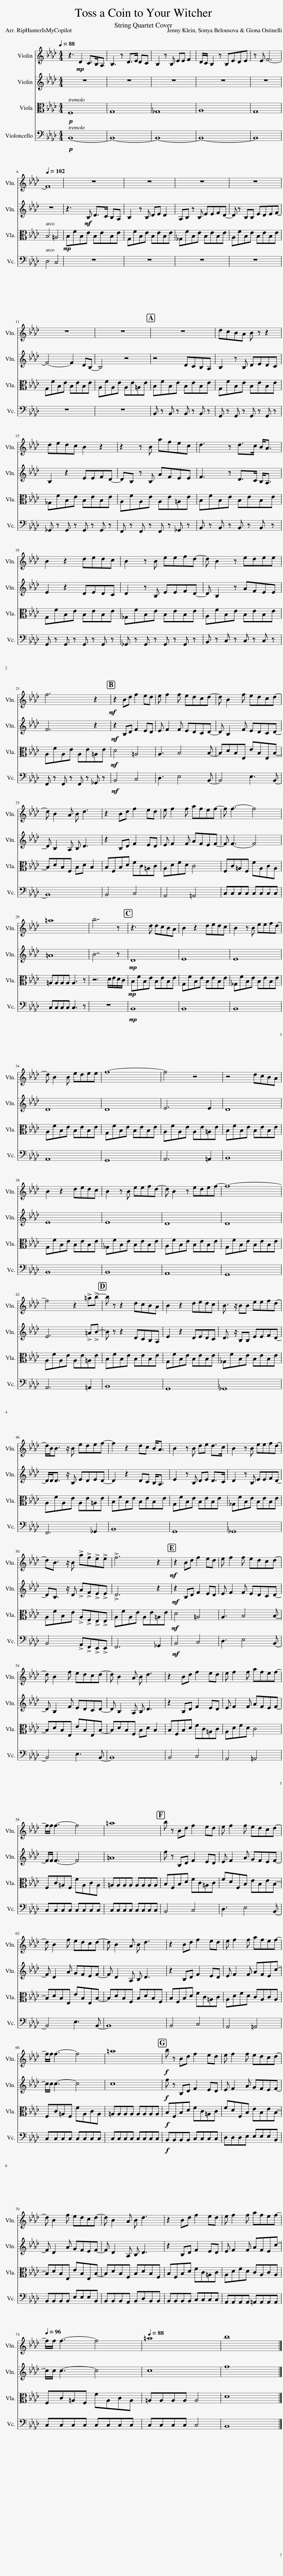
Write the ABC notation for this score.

X:1
%%score 1 2 3 4
L:1/8
Q:1/4=88
M:4/4
I:linebreak $
K:Ab
V:1 treble
V:2 treble
V:3 alto
V:4 bass
V:1
 z3!mp! D2 C>B,A, | B,3 z D>E DC | B,2 z B, EE F2 | D/C/ B,2 z B,EDE | z E F6- |$ %5
[Q:1/4=102] F8 | z8 | z8 | z8 | z8 |$ %10
 z8 | z8 | z8 | dcBA B z z2 |$ dedc B2 z2 | %15
 z2 z B afec | d3 z d>c B<A |$ B2 z2 dedc | B2 z B eefd- | d B2 z edee |$ %20
 f6 z2 |!mf! z2 Bd f2 ed | e f2 f edcd- | d B2 f edcd- |$ d B2 A B d3 | %25
 z2 Bd f2 ed | e f2 f afef- | f f3- f4 |$ =a8 | b7 z | %30
 z3 d dcBA | B2 z2 dedc | B2 z B eefd- |$ d B2 B edee | f8- | %35
 f4 z4 | z4 dcBA |$ B2 z2 dedc | B2 z B eefd- | d B2 z edef- | %40
 f8- |$ f4 z2 !>!=a!>!b- | b z z2 dcBA | B2 z2 dedc | B3/2 z/ BB eefd- |$ %45
 d/B<B z/ B edef- | f2 z2 dc B<A | B2 z B de d>c | B2 z B eefd- |$ dB3/2 z/ B !>!a!>!f!>!e!>!e | %50
 !>!f6 z2 |!mf! z2 Bd f2 ed | e f2 f edcd- |$ d B2 f edcd- | d B2 A B d3 | %55
 z2 Bd f2 ed | e f2 f afef- |$ f/f/ f3- f4 | =a8 | b z Bd f2 ed | %60
 e f2 f edcd- |$ d B2 f edcd- | d B2 A B d3 | z2 Bd f2 ed | e f2 f afef- |$ %65
 f/f/ f3- f4 | =a8 |!f! b z Bd f2 ed | e f2 f edcd- |$ d B2 f edcd- | %70
 d B2 A B d3 | z2 Bd f2 ed | e f2 f afef- |$[Q:1/4=96] f/f/ f3- f4 |[Q:1/4=88] =a8 | %75
 b8 |] %76
V:2
 z8 | z8 | z8 | z8 | z8 |$ %5
 z8 | z3!mf! B, D>C B,A, | B,2 z B, DE D2 | A,B, z B, EEFD- | D z B,B, EDEF- |$ %10
 F4- F2 DB,- | B,4 z4 | z4 DCB,A, | B,2 z B, DEDC |$ B,2 z2 EEFD- | %15
 DB, z B, AFEE | F3 z D>C B,<A, |$ E2 z2 DEDC | D2 z B, EEFD- | D B,2 z AFEE |$ %20
 F6 z2 |!mf! z2 B,D F2 ED | E F2 F EDCD- | D B,2 F EDCD- |$ D B,2 A, B, D3 | %25
 z2 B,D F2 ED | E F2 F AFEF- | F F3- F4 |$ =A8 | B7 z | %30
!mp! D8 | E8 | E8 |$ D8 | D8 | %35
 E6 E2 | D8 |$ E8 | E8 | D8 | %40
 D8 |$ E6 !>!=A!>!B- | B z z2 DCB,A, | E2 z2 DEDC | D3/2 z/ B,B, EEFD- |$ %45
 D/D<D z/ B, EDED- | D2 z2 DC B,<A, | E2 z B, DE D>C | D2 z B, EEFD- |$ DB,3/2 z/ D !>!A!>!F!>!E!>!E | %50
 !>!D6 z2 |!mf! z2 B,D F2 ED | E F2 F EDCD- |$ D B,2 F EDCD- | D B,2 A, B, D3 | %55
 z2 B,D F2 ED | E F2 F AFEF- |$ F/F/ F3- F4 | =A8 | f z B,D F2 ED | %60
 E F2 A GFEF- |$ F D2 A GFEF- | F D2 A, B, D3 | z2 B,D F2 ED | E F2 F AFEc- |$ %65
 c/c/ c3- c4 | c8 |!f! f z B,D F2 ED | E F2 A GFEF- |$ F D2 A GFEF- | %70
 F D2 A, B, D3 | z2 B,D F2 ED | E F2 F AFEc- |$ c/c/ c3- c4 | c8 | %75
 f8 |] %76
V:3
!p! F,8 | G,8 | _G,8 | A,8 | G,8 |$ %5
 B,4 =A,4 |!mp! B,FB,E B,EB,E | G,FB,E B,EB,E | _G,FB,E B,EB,E | A,FB,E B,EB,E |$ %10
 G,FB,E B,EB,E | A,FA,E A,E=A,E | B,FB,E B,EB,E | G,FB,E B,EB,E |$ _G,FB,E B,EB,E | %15
 A,FA,E A,E=A,E | B,FB,E B,EB,E |$ G,FB,E B,EB,E | _G,FB,E B,EB,E | A,FB,E B,EB,E |$ %20
 A,FA,E A,E=A,E |!mf! D4 =A,4 | A,3 B,4 B,- | B,DB,E, EB,E,B,- |$ B,DB,F, B,D B,2 | %25
 B,F,B,D FC=A,C | A,DFD C4 | F,C=A,F, FA,CA, |$ =A,A,A,A, A,3 z | z6 D/E/D/C/ | %30
!mp! B,FB,E B,EB,E | G,FB,E B,EB,E | _G,FB,E B,EB,E |$ A,FB,E B,EB,E | G,FB,E B,EB,E | %35
 A,FA,E A,E=A,E | B,FB,E B,EB,E |$ G,FB,E B,EB,E | _G,FB,E B,EB,E | A,FB,E B,EB,E | %40
 G,FB,E B,EB,E |$ A,FA,E A,E=A,E | B,FB,E B,EB,E | G,FB,E B,EB,E | _G,FB,E B,EB,E |$ %45
 A,FA,E A,E=A,E | B,FB,E B,EB,E | G,FB,E B,EB,E | _G,FB,E B,EB,E |$ A,FB,E !>!A,!>!F,!>!E,!>!E, | %50
 A,FA,E A,E=A,E |!mf! D4 =A,4 | A,3 B,4 B,- |$ B,DB,E, EB,E,B,- | B,DB,F, B,D B,2 | %55
 B,F,B,D FC=A,C | A,DFD C4 |$ F,C=A,F, FA,CA, | =A,A,A,A, A,A,A,A, | B,F,B,D FC=A,C | %60
 FDF,B, EB,EB,- |$ B,DB,E, EB,E,B,- | B,DB,F, B,DB,F, | B,F,B,D FC=A,C | A,DFD CA,CA, |$ %65
 F,C=A,F, FA,CA, | =A,A,A,A, A,A,A,A, |!f! B,F,B,D FC=A,C | FDF,B, EB,EB,- |$ B,DB,E, EB,E,B,- | %70
 B,DB,F, B,DB,F, | B,F,B,D FC=A,C | A,DFD CA,CA, |$ F,C=A,F, FA,CA, | =A,A,A,A, A,4 | %75
 D8 |] %76
V:4
!p! B,,8- | B,,8- | B,,8- | B,,8- | B,,8 |$ %5
 D,4 C,4 | z8 | z8 | z8 | z8 |$ %10
 z8 | z8 | B,, z B,, z B,, z B,, z | G,, z G,, z G,, z G,, z |$ _G,, z G,, z G,, z G,, z | %15
 F,, z F,, z F,, z _G,, z | B,, z B,, z B,, z B,, z |$ G,, z G,, z G,, z G,, z | _G,, z G,, z G,, z G,, z | B,, z C, z C, z C, z |$ %20
 F,, z F,, z F,, z _G,, z |!mf! B,,4 C,4 | D,3 E,4 B,,- | B,,4 E,3 B,,- |$ B,,8 | %25
 B,,4 C,4 | A,,4 =A,,4 | C,C,C,C, C,C,C,C, |$ C,C,C,C, C,3 z | z8 | %30
!mp! B,,8 | B,,8 | B,,8 |$ A,,8 | G,,8 | %35
 A,,6 =A,,2 | B,,8 |$ B,,8 | B,,8 | A,,8 | %40
 G,,8 |$ A,,6 =A,,2 | B,,8 | G,,8 | _G,,8 |$ %45
 F,,6 _G,,2 | B,,8 | G,,8 | _G,,8 |$ B,,4 !>!A,,!>!F,,!>!E,,!>!E,, | %50
 F,,6 _G,,2 |!mf! B,,4 C,4 | D,3 E,4 B,,- |$ B,,4 E,3 B,,- | B,,8 | %55
 B,,4 C,4 | A,,4 =A,,4 |$ C,C,C,C, C,C,C,C, | C,C,C,C, C,C,C,C, | B,,4 C,4 | %60
 D,3 E,4 B,,- |$ B,,4 E,3 B,,- | B,,8 | B,,4 C,4 | A,,4 =A,,4 |$ %65
 C,C,C,C, C,C,C,C, | C,C,C,C, C,C,C,C, |!f! B,,B,,B,,B,, C,C,C,C, | D,D,D,E, E,E,E,B,, |$ B,,B,,B,,B,, E,E,E,B,, | %70
 B,,B,,B,,A,, B,,D,B,,B,, | B,,B,,B,,B,, C,C,C,C, | A,,A,,A,,A,, =A,,A,,A,,A,, |$ C,C,C,C, C,C,C,C, | C,C,C,C, C,4 | %75
 B,,8 |] %76
